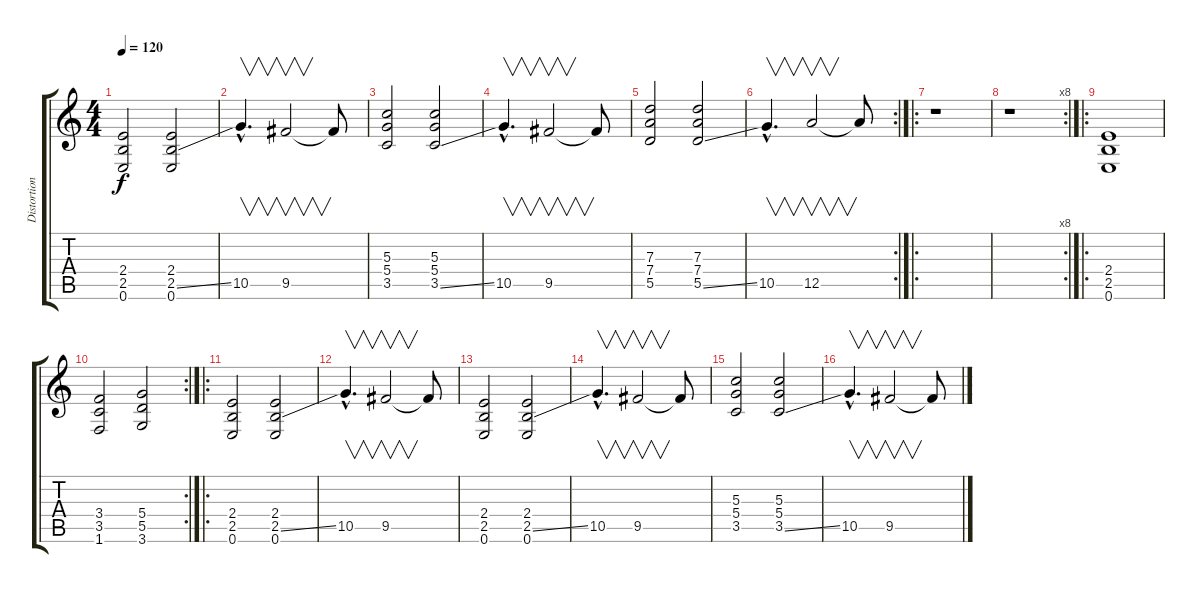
\track ("Distortion Guitar" "Distortion") {instrument distortionguitar}
\staff {score tabs}
\tuning (E4 B3 G3 D3 A2 E2) {hide}
\ts (4 4)
\tempo 120
\clef g2
\ks c
(2.4 2.5 0.6).2{dy f} (2.4 2.5{ss} 0.6).2 |
10.5{hac}.4{v d} 9.5.2{v} 9.5{t}.8 |
(5.3 5.4 3.5).2 (5.3 5.4 3.5{ss}).2 |
10.5{hac}.4{v d} 9.5.2{v} 9.5{t}.8 |
(7.3 7.4 5.5).2 (7.3 7.4 5.5{ss}).2 |
\rc 2
10.5{hac}.4{v d} 12.5.2{v} 12.5{t}.8 |
\ro
r.1 |
\rc 8
r.1 |
\ro
(2.4 2.5 0.6).1 |
\rc 2
(3.4 3.5 1.6).2 (5.4 5.5 3.6).2 |
\ro
(2.4 2.5 0.6).2 (2.4 2.5{ss} 0.6).2 |
10.5{hac}.4{v d} 9.5.2{v} 9.5{t}.8 |
(2.4 2.5 0.6).2 (2.4 2.5{ss} 0.6).2 |
10.5{hac}.4{v d} 9.5.2{v} 9.5{t}.8 |
(5.3 5.4 3.5).2 (5.3 5.4 3.5{ss}).2 |
10.5{hac}.4{v d} 9.5.2{v} 9.5{t}.8
